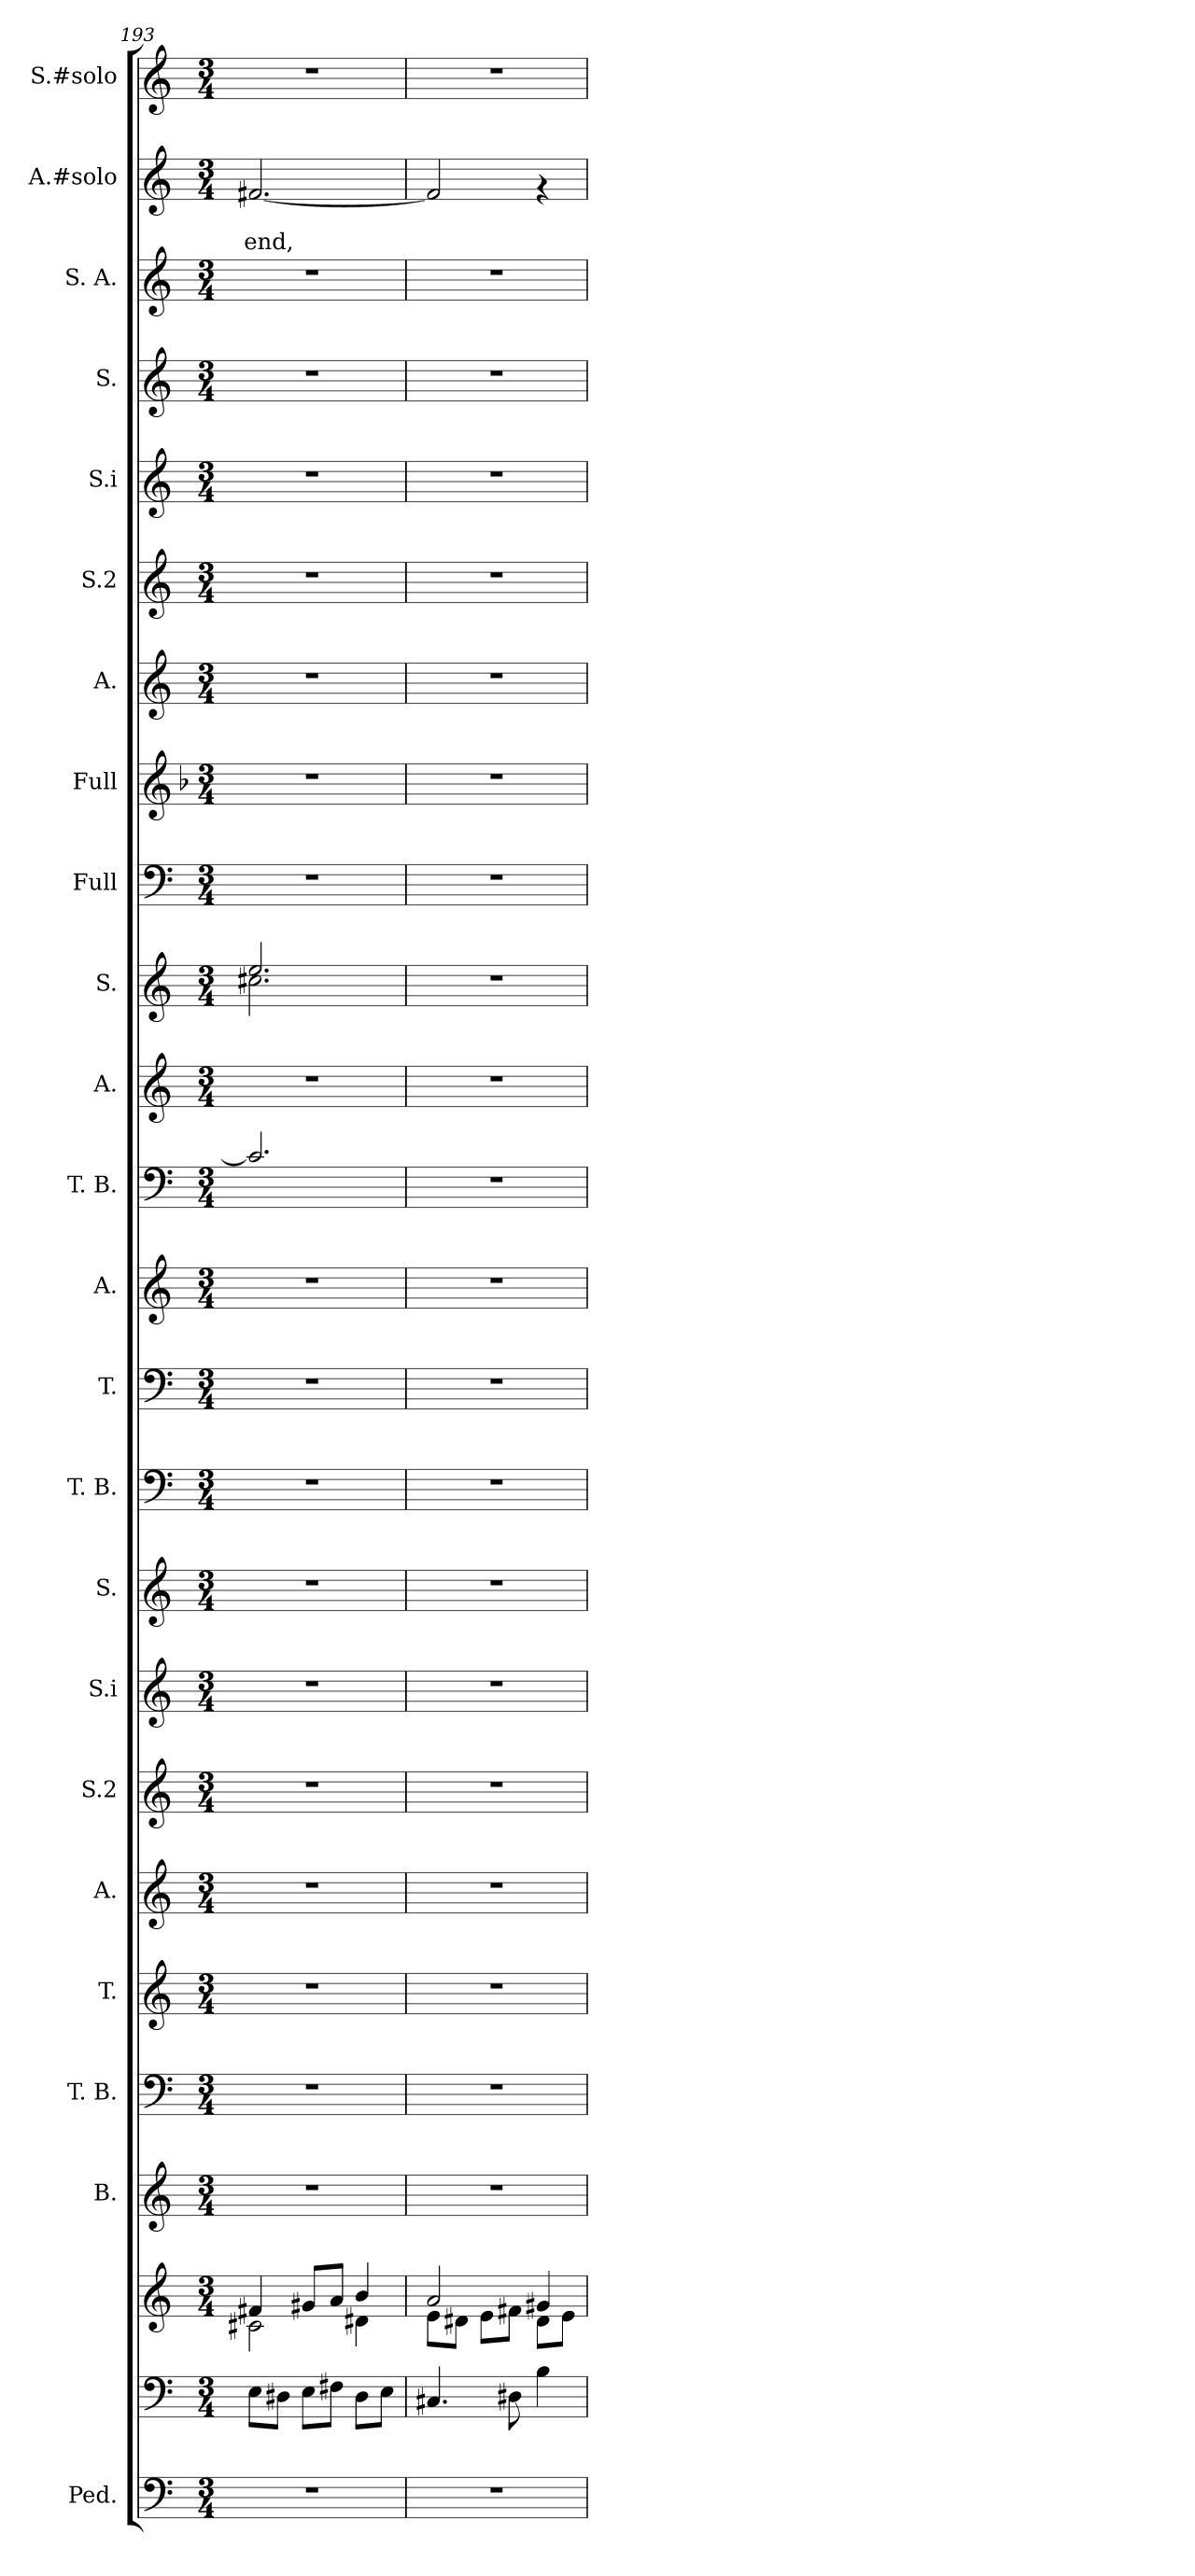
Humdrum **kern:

**kern	**kern	**kern	**kern	**kern	**kern	**kern	**kern	**kern	**kern	**kern	**kern	**kern	**kern	**kern	**kern	**text	**kern	**kern	**kern	**kern	**kern	**kern	**kern	**kern	**text	**text	**kern
*part25	*part24	*part23	*part22	*part21	*part20	*part19	*part18	*part17	*part16	*part15	*part14	*part13	*part12	*part11	*part10	*part10	*part9	*part8	*part7	*part6	*part5	*part4	*part3	*part2	*part2	*part2	*part1
*staff25	*staff24	*staff23	*staff22	*staff21	*staff20	*staff19	*staff18	*staff17	*staff16	*staff15	*staff14	*staff13	*staff12	*staff11	*staff10	*staff10	*staff9	*staff8	*staff7	*staff6	*staff5	*staff4	*staff3	*staff2	*staff2	*staff2	*staff1
*I"Ped.	*	*	*I"B.	*I"T. B.	*I"T.	*I"A.	*I"S.2	*I"S.i	*I"S.	*I"T. B.	*I"T.	*I"A.	*I"T. B.	*I"A.	*I"S.	*	*I"Full	*I"Full	*I"A.	*I"S.2	*I"S.i	*I"S.	*I"S. A.	*I"A.#solo	*	*	*I"S.#solo
*I'Ped.	*	*	*	*I'T. B.	*I'T.	*I'A.	*I'S.2	*I'S.i	*I'S.	*I'T. B.	*I'T.	*	*I'T. B.	*I'A.	*I'S.	*	*	*	*I'A.	*I'S.2	*I'S.i	*I'S.	*I'S. A.	*I'A.#solo	*	*	*I'S.#solo
*clefF4	*clefF4	*clefG2	*clefG2	*clefF4	*clefG2	*clefG2	*clefG2	*clefG2	*clefG2	*clefF4	*clefF4	*clefG2	*clefF4	*clefG2	*clefG2	*	*clefF4	*clefG2	*clefG2	*clefG2	*clefG2	*clefG2	*clefG2	*clefG2	*	*	*clefG2
*	*	*	*	*	*	*	*	*	*	*	*	*	*	*	*	*	*	*ITrd3c5	*	*	*	*	*	*	*	*	*
*k[]	*k[]	*k[]	*k[]	*k[]	*k[]	*k[]	*k[]	*k[]	*k[]	*k[]	*k[]	*k[]	*k[]	*k[]	*k[]	*	*k[]	*k[]	*k[]	*k[]	*k[]	*k[]	*k[]	*k[]	*	*	*k[]
*C:	*C:	*C:	*C:	*C:	*C:	*C:	*C:	*C:	*C:	*C:	*C:	*C:	*C:	*C:	*C:	*	*C:	*C:	*C:	*C:	*C:	*C:	*C:	*C:	*	*	*C:
*M3/4	*M3/4	*M3/4	*M3/4	*M3/4	*M3/4	*M3/4	*M3/4	*M3/4	*M3/4	*M3/4	*M3/4	*M3/4	*M3/4	*M3/4	*M3/4	*	*M3/4	*M3/4	*M3/4	*M3/4	*M3/4	*M3/4	*M3/4	*M3/4	*	*	*M3/4
=193	=193	=193	=193	=193	=193	=193	=193	=193	=193	=193	=193	=193	=193	=193	=193	=193	=193	=193	=193	=193	=193	=193	=193	=193	=193	=193	=193
*	*	*^	*	*	*	*	*	*	*	*	*	*	*	*	*^	*	*	*	*	*	*	*	*	*	*	*	*
!	!	!	!	!	!	!	!	!	!	!	!	!	!	!	!	!	!	!	!	!	!	!	!	!	!	!	!	!LO:LY:b	!
2.r	8E\L	4f#X/	2c#X\	2.r	2.r	2.r	2.r	2.r	2.r	2.r	2.r	2.r	2.r	2.c#/]	2.r	2.ee/	2.cc#\	.	2.r	2.r	2.r	2.r	2.r	2.r	2.r	[<2.f#X/	.	end,	2.r
.	8D#X\J	.	.	.	.	.	.	.	.	.	.	.	.	.	.	.	.	.	.	.	.	.	.	.	.	.	.	.	.
.	8E\L	8g#X/L	.	.	.	.	.	.	.	.	.	.	.	.	.	.	.	.	.	.	.	.	.	.	.	.	.	.	.
.	8F#X\J	8a/J	.	.	.	.	.	.	.	.	.	.	.	.	.	.	.	.	.	.	.	.	.	.	.	.	.	.	.
.	8D#\L	4b/	4d#X\	.	.	.	.	.	.	.	.	.	.	.	.	.	.	.	.	.	.	.	.	.	.	.	.	.	.
.	8E\J	.	.	.	.	.	.	.	.	.	.	.	.	.	.	.	.	.	.	.	.	.	.	.	.	.	.	.	.
*	*	*	*	*	*	*	*	*	*	*	*	*	*	*	*	*v	*v	*	*	*	*	*	*	*	*	*	*	*	*
=194	=194	=194	=194	=194	=194	=194	=194	=194	=194	=194	=194	=194	=194	=194	=194	=194	=194	=194	=194	=194	=194	=194	=194	=194	=194	=194	=194	=194
2.r	4.C#X/	2a/	8e\L	2.r	2.r	2.r	2.r	2.r	2.r	2.r	2.r	2.r	2.r	2.r	2.r	2.r	.	2.r	2.r	2.r	2.r	2.r	2.r	2.r	2f#/]	.	.	2.r
.	.	.	8d#X\J	.	.	.	.	.	.	.	.	.	.	.	.	.	.	.	.	.	.	.	.	.	.	.	.	.
.	.	.	8e\L	.	.	.	.	.	.	.	.	.	.	.	.	.	.	.	.	.	.	.	.	.	.	.	.	.
.	8D#X\	.	8f#X\J	.	.	.	.	.	.	.	.	.	.	.	.	.	.	.	.	.	.	.	.	.	.	.	.	.
.	4B\	4g#X/	8d#\L	.	.	.	.	.	.	.	.	.	.	.	.	.	.	.	.	.	.	.	.	.	4rf	.	.	.
.	.	.	8e\J	.	.	.	.	.	.	.	.	.	.	.	.	.	.	.	.	.	.	.	.	.	.	.	.	.
*	*	*v	*v	*	*	*	*	*	*	*	*	*	*	*	*	*	*	*	*	*	*	*	*	*	*	*	*	*
=	=	=	=	=	=	=	=	=	=	=	=	=	=	=	=	=	=	=	=	=	=	=	=	=	=	=	=
*-	*-	*-	*-	*-	*-	*-	*-	*-	*-	*-	*-	*-	*-	*-	*-	*-	*-	*-	*-	*-	*-	*-	*-	*-	*-	*-	*-
